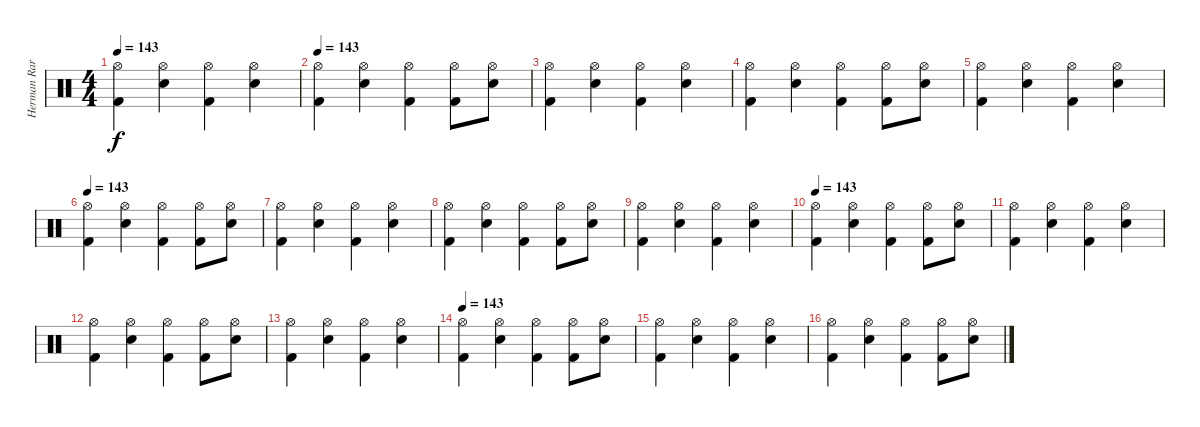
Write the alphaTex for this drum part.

\track ("Herman Rarebell" "Herman Rar") {instrument percussion}
\staff {score}
\articulation defaults
\ts (4 4)
\tempo 143
\clef neutral
\ks c
("Kick (hit) 2" "Hi-Hat (open)").4{dy f} ("Snare (hit) 2" "Hi-Hat (open)").4 ("Kick (hit) 2" "Hi-Hat (open)").4 ("Snare (hit) 2" "Hi-Hat (open)").4 |
\tempo 143
("Kick (hit) 2" "Hi-Hat (open)").4 ("Snare (hit) 2" "Hi-Hat (open)").4 ("Kick (hit) 2" "Hi-Hat (open)").4 ("Kick (hit) 2" "Hi-Hat (open)").8 ("Snare (hit) 2" "Hi-Hat (open)").8 |
("Kick (hit) 2" "Hi-Hat (open)").4 ("Snare (hit) 2" "Hi-Hat (open)").4 ("Kick (hit) 2" "Hi-Hat (open)").4 ("Snare (hit) 2" "Hi-Hat (open)").4 |
("Kick (hit) 2" "Hi-Hat (open)").4 ("Snare (hit) 2" "Hi-Hat (open)").4 ("Kick (hit) 2" "Hi-Hat (open)").4 ("Kick (hit) 2" "Hi-Hat (open)").8 ("Snare (hit) 2" "Hi-Hat (open)").8 |
("Kick (hit) 2" "Hi-Hat (open)").4 ("Snare (hit) 2" "Hi-Hat (open)").4 ("Kick (hit) 2" "Hi-Hat (open)").4 ("Snare (hit) 2" "Hi-Hat (open)").4 |
\tempo 143
("Kick (hit) 2" "Hi-Hat (open)").4 ("Snare (hit) 2" "Hi-Hat (open)").4 ("Kick (hit) 2" "Hi-Hat (open)").4 ("Kick (hit) 2" "Hi-Hat (open)").8 ("Snare (hit) 2" "Hi-Hat (open)").8 |
("Kick (hit) 2" "Hi-Hat (open)").4 ("Snare (hit) 2" "Hi-Hat (open)").4 ("Kick (hit) 2" "Hi-Hat (open)").4 ("Snare (hit) 2" "Hi-Hat (open)").4 |
("Kick (hit) 2" "Hi-Hat (open)").4 ("Snare (hit) 2" "Hi-Hat (open)").4 ("Kick (hit) 2" "Hi-Hat (open)").4 ("Kick (hit) 2" "Hi-Hat (open)").8 ("Snare (hit) 2" "Hi-Hat (open)").8 |
("Kick (hit) 2" "Hi-Hat (open)").4 ("Snare (hit) 2" "Hi-Hat (open)").4 ("Kick (hit) 2" "Hi-Hat (open)").4 ("Snare (hit) 2" "Hi-Hat (open)").4 |
\tempo 143
("Kick (hit) 2" "Hi-Hat (open)").4 ("Snare (hit) 2" "Hi-Hat (open)").4 ("Kick (hit) 2" "Hi-Hat (open)").4 ("Kick (hit) 2" "Hi-Hat (open)").8 ("Snare (hit) 2" "Hi-Hat (open)").8 |
("Kick (hit) 2" "Hi-Hat (open)").4 ("Snare (hit) 2" "Hi-Hat (open)").4 ("Kick (hit) 2" "Hi-Hat (open)").4 ("Snare (hit) 2" "Hi-Hat (open)").4 |
("Kick (hit) 2" "Hi-Hat (open)").4 ("Snare (hit) 2" "Hi-Hat (open)").4 ("Kick (hit) 2" "Hi-Hat (open)").4 ("Kick (hit) 2" "Hi-Hat (open)").8 ("Snare (hit) 2" "Hi-Hat (open)").8 |
("Kick (hit) 2" "Hi-Hat (open)").4 ("Snare (hit) 2" "Hi-Hat (open)").4 ("Kick (hit) 2" "Hi-Hat (open)").4 ("Snare (hit) 2" "Hi-Hat (open)").4 |
\tempo 143
("Kick (hit) 2" "Hi-Hat (open)").4 ("Snare (hit) 2" "Hi-Hat (open)").4 ("Kick (hit) 2" "Hi-Hat (open)").4 ("Kick (hit) 2" "Hi-Hat (open)").8 ("Snare (hit) 2" "Hi-Hat (open)").8 |
("Kick (hit) 2" "Hi-Hat (open)").4 ("Snare (hit) 2" "Hi-Hat (open)").4 ("Kick (hit) 2" "Hi-Hat (open)").4 ("Snare (hit) 2" "Hi-Hat (open)").4 |
("Kick (hit) 2" "Hi-Hat (open)").4 ("Snare (hit) 2" "Hi-Hat (open)").4 ("Kick (hit) 2" "Hi-Hat (open)").4 ("Kick (hit) 2" "Hi-Hat (open)").8 ("Snare (hit) 2" "Hi-Hat (open)").8
